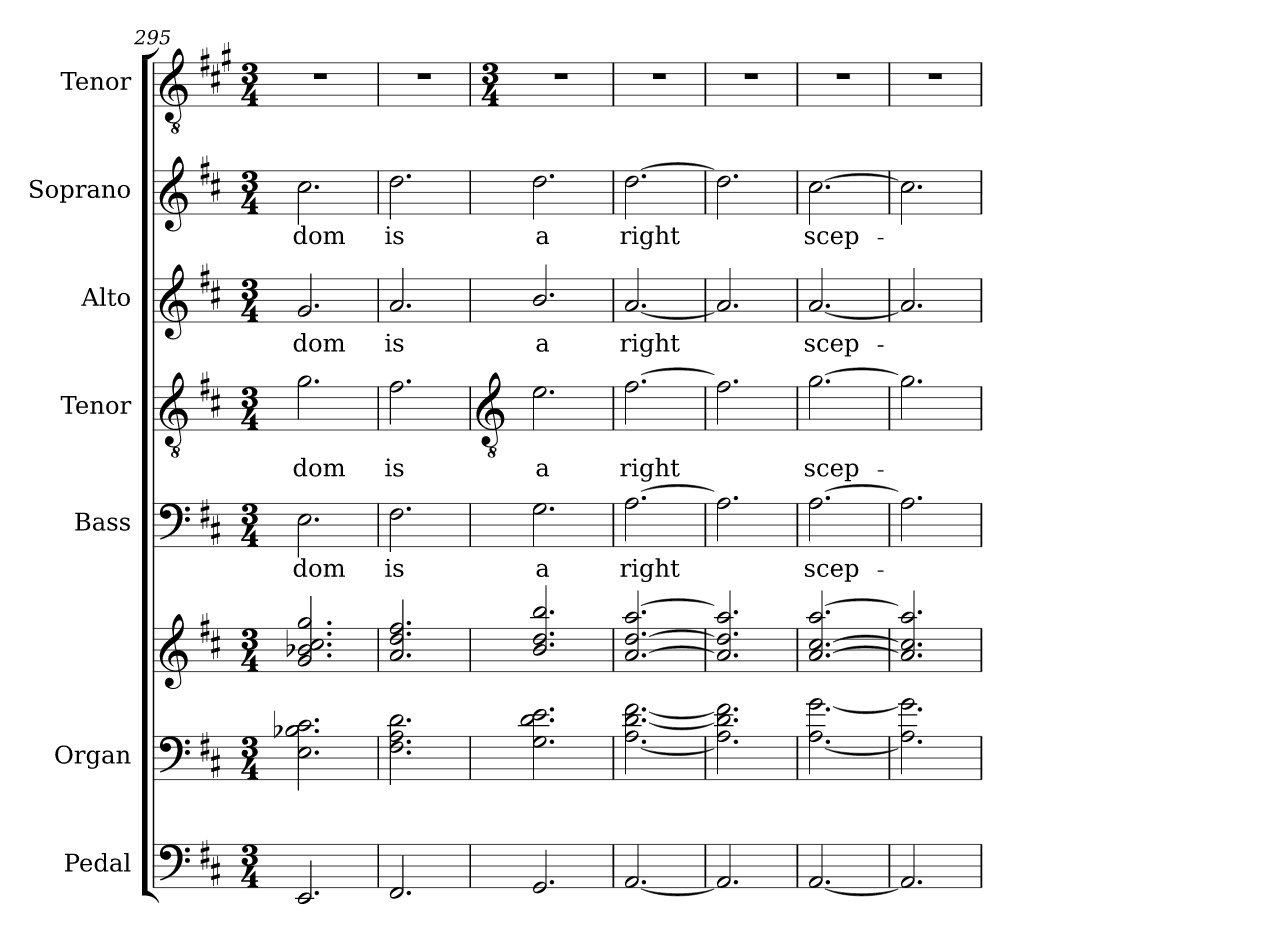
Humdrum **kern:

**kern	**kern	**kern	**kern	**text	**kern	**text	**kern	**text	**kern	**text	**kern
*part7	*part6	*part6	*part5	*part5	*part4	*part4	*part3	*part3	*part2	*part2	*part1
*staff8	*staff7	*staff6	*staff5	*staff5	*staff4	*staff4	*staff3	*staff3	*staff2	*staff2	*staff1
*I"Pedal	*I"Organ	*	*I"Bass	*	*I"Tenor	*	*I"Alto	*	*I"Soprano	*	*I"Tenor
*	*	*	*I'B	*	*I'T	*	*I'A	*	*I'S	*	*I'T
*clefF4	*clefF4	*clefG2	*clefF4	*	*clefGv2	*	*clefG2	*	*clefG2	*	*clefGv2
*k[f#c#]	*k[f#c#]	*k[f#c#]	*k[f#c#]	*	*k[f#c#]	*	*k[f#c#]	*	*k[f#c#]	*	*k[f#c#g#]
*D:	*D:	*D:	*D:	*	*D:	*	*D:	*	*D:	*	*A:
*M3/4	*M3/4	*M3/4	*M3/4	*	*M3/4	*	*M3/4	*	*M3/4	*	*M3/4
=295	=295	=295	=295	=295	=295	=295	=295	=295	=295	=295	=295
*	*	*^	*	*	*	*	*	*	*	*	*
!	!LO:N:vis=1	!	!LO:N:vis=1	!	!LO:LY:b	!	!LO:LY:b	!	!LO:LY:b	!	!LO:LY:b	!
*	*^	*	*	*	*	*	*	*	*	*	*	*
2.EE	2.ryy	2.E\ 2.B-X\ 2.c#\	2.g 2.b-X 2.cc# 2.gg	2.ryy	2.E	-dom	2.g	-dom	2.g	-dom	2.cc#	-dom	2.r
=296	=296	=296	=296	=296	=296	=296	=296	=296	=296	=296	=296	=296	=296
!	!LO:N:vis=1	!	!	!LO:N:vis=1	!	!LO:LY:b	!	!LO:LY:b	!	!LO:LY:b	!	!LO:LY:b	!
2.FF#	2.ryy	2.F#\ 2.A\ 2.d\	2.a 2.dd 2.ff#	2.ryy	2.F#	is	2.f#	is	2.a	is	2.dd	is	2.r
!!LO:LB:g=z
=297	=297	=297	=297	=297	=297	=297	=297	=297	=297	=297	=297	=297	=297
*	*	*	*	*	*	*	*clefGv2	*	*	*	*	*	*
*	*	*	*	*	*	*	*	*	*	*	*	*	*M3/4
!	!LO:N:vis=1	!	!	!LO:N:vis=1	!	!LO:LY:b	!	!LO:LY:b	!	!LO:LY:b	!	!LO:LY:b	!
2.GG	2.ryy	2.G\ 2.d\ 2.e\	2.b 2.dd 2.bb	2.ryy	2.G	a	2.e	a	2.b/	a	2.dd	a	2.r
=298	=298	=298	=298	=298	=298	=298	=298	=298	=298	=298	=298	=298	=298
!	!LO:N:vis=1	!	!	!LO:N:vis=1	!	!LO:LY:b	!	!LO:LY:b	!	!LO:LY:b	!	!LO:LY:b	!
[2.AA	2.ryy	[2.A\ [2.d\ [2.f#\	[2.a [2.dd [2.aa	2.ryy	[2.A	right	[2.f#	right	[2.a	right	[2.dd	right	2.r
=299	=299	=299	=299	=299	=299	=299	=299	=299	=299	=299	=299	=299	=299
!	!LO:N:vis=1	!	!	!LO:N:vis=1	!	!	!	!	!	!	!	!	!
2.AA]	2.ryy	2.A\] 2.d\] 2.f#\]	2.a] 2.dd] 2.aa]	2.ryy	2.A]	.	2.f#]	.	2.a]	.	2.dd]	.	2.r
=300	=300	=300	=300	=300	=300	=300	=300	=300	=300	=300	=300	=300	=300
!	!LO:N:vis=1	!	!	!LO:N:vis=1	!	!LO:LY:b	!	!LO:LY:b	!	!LO:LY:b	!	!LO:LY:b	!
[2.AA	2.ryy	[2.A\ [2.g\	[2.a [2.cc# [2.aa	2.ryy	[2.A	scep-	[2.g	scep-	[2.a	scep-	[2.cc#	scep-	2.r
=301	=301	=301	=301	=301	=301	=301	=301	=301	=301	=301	=301	=301	=301
!	!LO:N:vis=1	!	!	!LO:N:vis=1	!	!	!	!	!	!	!	!	!
2.AA]	2.ryy	2.A\] 2.g\]	2.a] 2.cc#] 2.aa]	2.ryy	2.A]	.	2.g]	.	2.a]	.	2.cc#]	.	2.r
*	*v	*v	*	*	*	*	*	*	*	*	*	*	*
*	*	*v	*v	*	*	*	*	*	*	*	*	*
=	=	=	=	=	=	=	=	=	=	=	=
*-	*-	*-	*-	*-	*-	*-	*-	*-	*-	*-	*-
